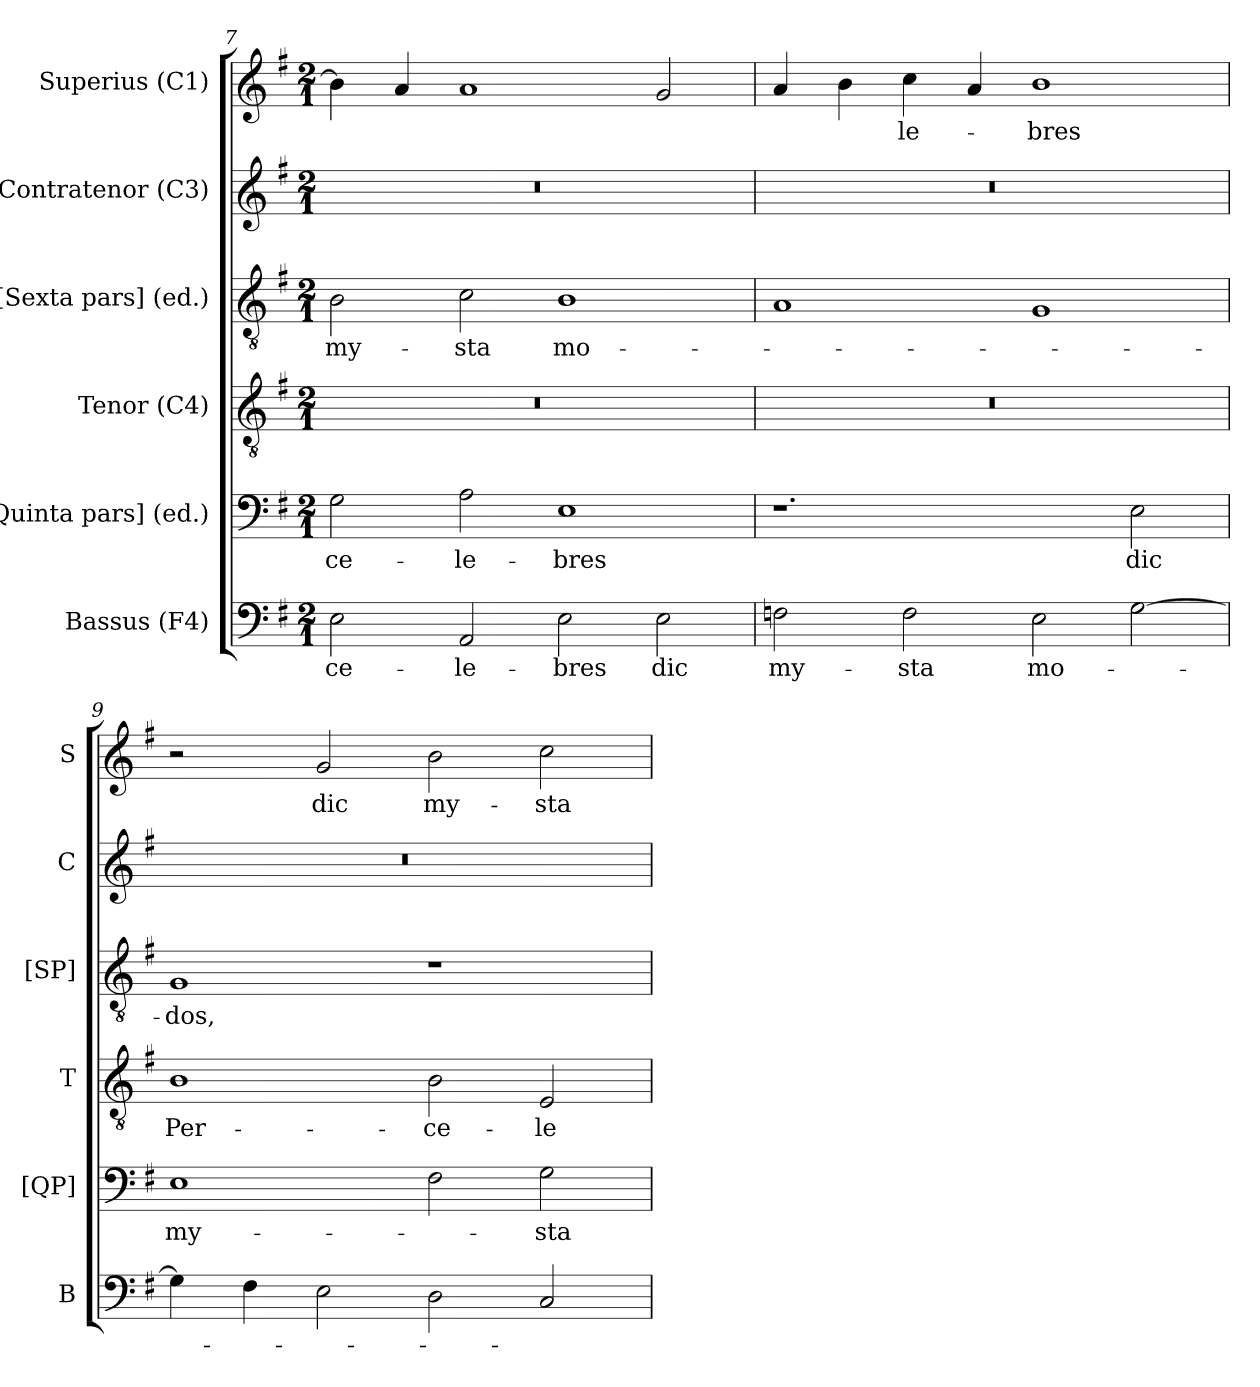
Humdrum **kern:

**kern	**text	**kern	**text	**kern	**text	**kern	**text	**kern	**kern	**text
*part6	*part6	*part5	*part5	*part4	*part4	*part3	*part3	*part2	*part1	*part1
*staff6	*staff6	*staff5	*staff5	*staff4	*staff4	*staff3	*staff3	*staff2	*staff1	*staff1
*I"Bassus (F4)	*	*I"[Quinta pars] (ed.)	*	*I"Tenor (C4)	*	*I"[Sexta pars] (ed.)	*	*I"Contratenor (C3)	*I"Superius (C1)	*
*I'B	*	*I'[QP]	*	*I'T	*	*I'[SP]	*	*I'C	*I'S	*
*clefF4	*	*clefF4	*	*clefGv2	*	*clefGv2	*	*clefG2	*clefG2	*
*	*	*	*	*ITrd7c12	*	*	*	*	*	*
*k[f#]	*	*k[f#]	*	*k[f#]	*	*k[f#]	*	*k[f#]	*k[f#]	*
*G:	*	*G:	*	*G:	*	*G:	*	*G:	*G:	*
*M2/1	*	*M2/1	*	*M2/1	*	*M2/1	*	*M2/1	*M2/1	*
=7	=7	=7	=7	=7	=7	=7	=7	=7	=7	=7
!	!LO:LY:b:color=#000000	!	!	!	!	!	!	!	!	!
!	!	!	!LO:LY:b:color=#000000	!LO:N:vis=1	!	!	!	!	!	!
!	!	!	!	!	!	!	!LO:LY:b:color=#000000	!LO:N:vis=1	!	!
2Ei\	-ce-	2Gi\	-ce-	0r	.	2Bi\	my-	0r	4bi\]	.
.	.	.	.	.	.	.	.	.	4ai/	.
!	!LO:LY:b:color=#000000	!	!	!	!	!	!	!	!	!
!	!	!	!LO:LY:b:color=#000000	!	!	!	!	!	!	!
!	!	!	!	!	!	!	!LO:LY:b:color=#000000	!	!	!
2AAi/	-le-	2Ai\	-le-	.	.	2ci\	-sta	.	1ai	.
!	!LO:LY:b:color=#000000	!	!	!	!	!	!	!	!	!
!	!	!	!LO:LY:b:color=#000000	!	!	!	!	!	!	!
!	!	!	!	!	!	!	!LO:LY:b:color=#000000	!	!	!
2Ei\	-bres	1Ei	-bres	.	.	1Bi	mo-	.	.	.
!	!LO:LY:b:color=#000000	!	!	!	!	!	!	!	!	!
2Ei\	dic	.	.	.	.	.	.	.	2gi/	.
=8	=8	=8	=8	=8	=8	=8	=8	=8	=8	=8
!	!LO:LY:b:color=#000000	!	!	!LO:N:vis=1	!	!	!	!LO:N:vis=1	!	!
2Fi\	my-	1.r	.	0r	.	1Ai	.	0r	4ai/	.
.	.	.	.	.	.	.	.	.	4bi\	.
!	!LO:LY:b:color=#000000	!	!	!	!	!	!	!	!	!
!	!	!	!	!	!	!	!	!	!	!LO:LY:b:color=#000000
2Fi\	-sta	.	.	.	.	.	.	.	4cci\	-le-
.	.	.	.	.	.	.	.	.	4ai/	.
!	!LO:LY:b:color=#000000	!	!	!	!	!	!	!	!	!
!	!	!	!	!	!	!	!	!	!	!LO:LY:b:color=#000000
2Ei\	mo-	.	.	.	.	1Gi	.	.	1bi	-bres
!	!	!	!LO:LY:b:color=#000000	!	!	!	!	!	!	!
[2Gi\	.	2Ei\	dic	.	.	.	.	.	.	.
=9	=9	=9	=9	=9	=9	=9	=9	=9	=9	=9
!	!	!	!LO:LY:b:color=#000000	!	!	!	!	!	!	!
!	!	!	!	!	!LO:LY:b:color=#000000	!	!	!	!	!
!	!	!	!	!	!	!	!LO:LY:b:color=#000000	!LO:N:vis=1	!	!
4Gi\]	.	1Ei	my-	1BBi	Per-	1Gi	-dos,	0r	2r	.
4F#i\	.	.	.	.	.	.	.	.	.	.
!	!	!	!	!	!	!	!	!	!	!LO:LY:b:color=#000000
2Ei\	.	.	.	.	.	.	.	.	2gi/	dic
!	!	!	!	!	!LO:LY:b:color=#000000	!	!	!	!	!
!	!	!	!	!	!	!	!	!	!	!LO:LY:b:color=#000000
2Di\	.	2F#i\	.	2BBi\	-ce-	1r	.	.	2bi\	my-
!	!	!	!LO:LY:b:color=#000000	!	!	!	!	!	!	!
!	!	!	!	!	!LO:LY:b:color=#000000	!	!	!	!	!
!	!	!	!	!	!	!	!	!	!	!LO:LY:b:color=#000000
2Ci/	.	2Gi\	-sta	2EEi/	-le-	.	.	.	2cci\	-sta
=	=	=	=	=	=	=	=	=	=	=
*-	*-	*-	*-	*-	*-	*-	*-	*-	*-	*-
